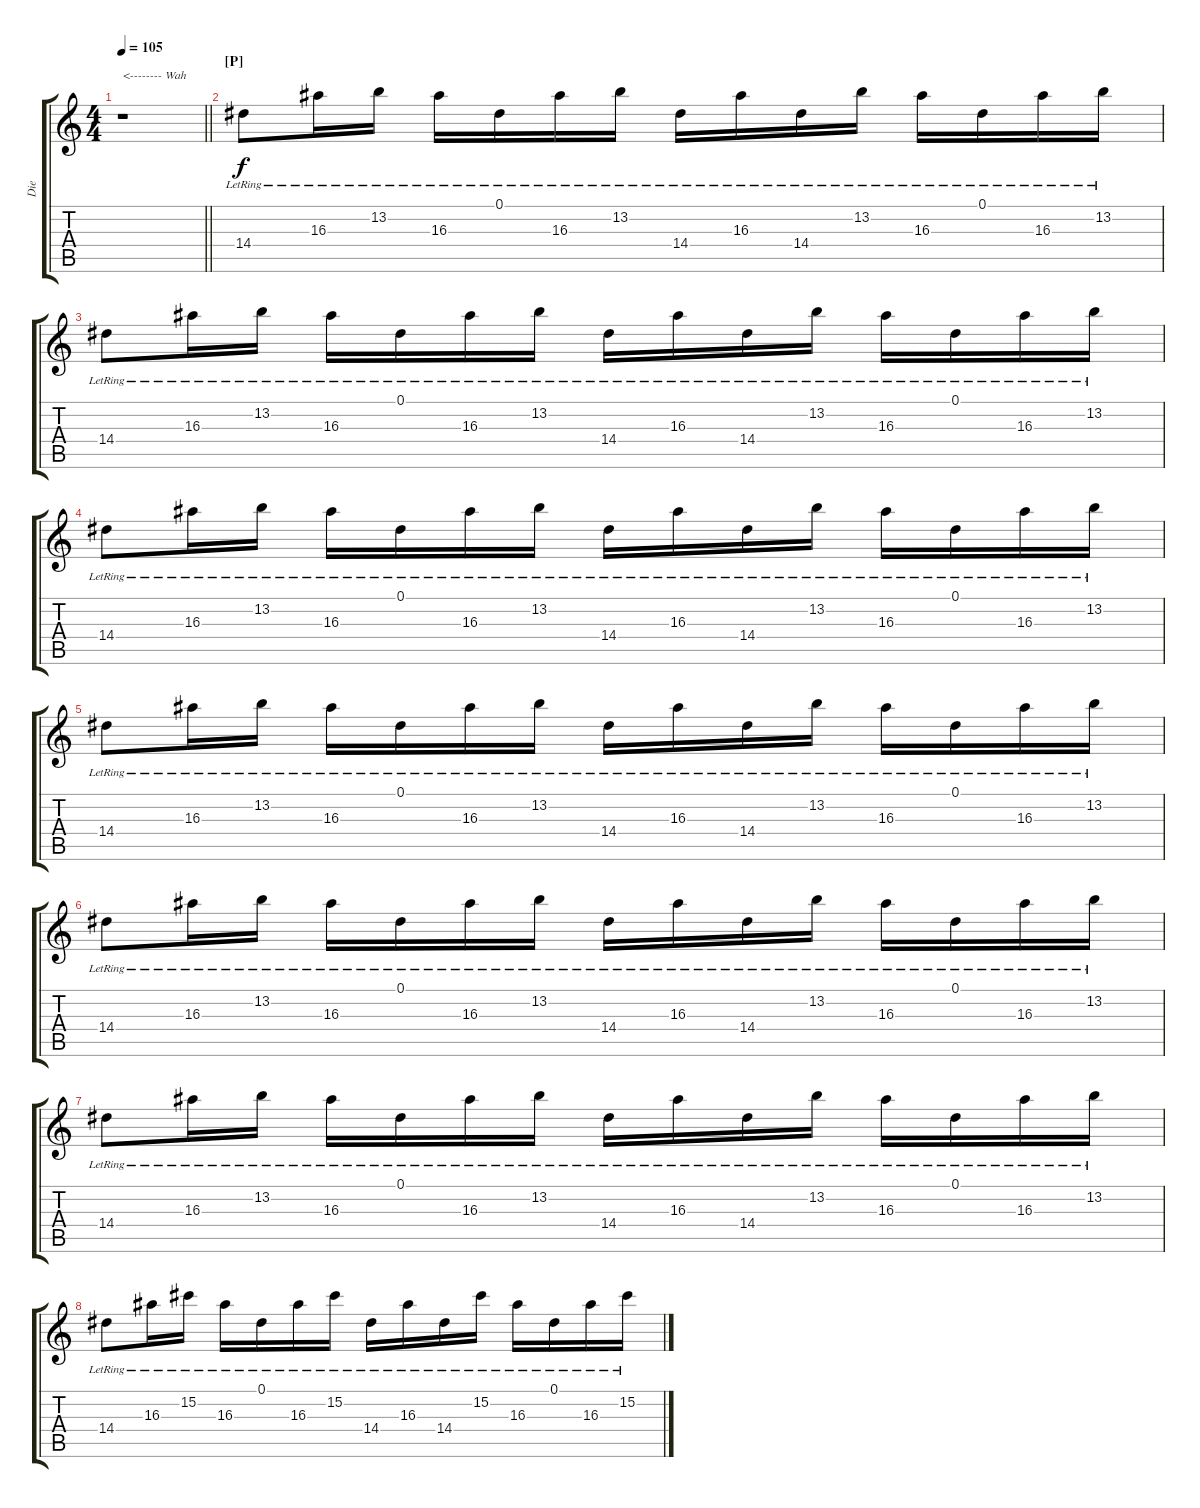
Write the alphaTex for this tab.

\track ("Die" "Die") {instrument acousticguitarsteel}
\staff {score tabs}
\tuning (Eb4 Bb3 Gb3 Db3 Ab2 Db2) {hide}
\ts (4 4)
\tempo 105
\clef g2
\barLineRight lightlight
\ks c
r.1{txt "<-------- Wah" dy f} |
\section ("" "[P]")
14.4{lr}.8{volume 10 instrument acousticguitarsteel} 16.3{lr}.16 13.2{lr}.16 16.3{lr}.16 0.1{lr}.16 16.3{lr}.16 13.2{lr}.16 14.4{lr}.16 16.3{lr}.16 14.4{lr}.16 13.2{lr}.16 16.3{lr}.16 0.1{lr}.16 16.3{lr}.16 13.2{lr}.16 |
14.4{lr}.8 16.3{lr}.16 13.2{lr}.16 16.3{lr}.16 0.1{lr}.16 16.3{lr}.16 13.2{lr}.16 14.4{lr}.16 16.3{lr}.16 14.4{lr}.16 13.2{lr}.16 16.3{lr}.16 0.1{lr}.16 16.3{lr}.16 13.2{lr}.16 |
14.4{lr}.8 16.3{lr}.16 13.2{lr}.16 16.3{lr}.16 0.1{lr}.16 16.3{lr}.16 13.2{lr}.16 14.4{lr}.16 16.3{lr}.16 14.4{lr}.16 13.2{lr}.16 16.3{lr}.16 0.1{lr}.16 16.3{lr}.16 13.2{lr}.16 |
14.4{lr}.8 16.3{lr}.16 13.2{lr}.16 16.3{lr}.16 0.1{lr}.16 16.3{lr}.16 13.2{lr}.16 14.4{lr}.16 16.3{lr}.16 14.4{lr}.16 13.2{lr}.16 16.3{lr}.16 0.1{lr}.16 16.3{lr}.16 13.2{lr}.16 |
14.4{lr}.8 16.3{lr}.16 13.2{lr}.16 16.3{lr}.16 0.1{lr}.16 16.3{lr}.16 13.2{lr}.16 14.4{lr}.16 16.3{lr}.16 14.4{lr}.16 13.2{lr}.16 16.3{lr}.16 0.1{lr}.16 16.3{lr}.16 13.2{lr}.16 |
14.4{lr}.8 16.3{lr}.16 13.2{lr}.16 16.3{lr}.16 0.1{lr}.16 16.3{lr}.16 13.2{lr}.16 14.4{lr}.16 16.3{lr}.16 14.4{lr}.16 13.2{lr}.16 16.3{lr}.16 0.1{lr}.16 16.3{lr}.16 13.2{lr}.16 |
14.4{lr}.8 16.3{lr}.16 15.2{lr}.16 16.3{lr}.16 0.1{lr}.16 16.3{lr}.16 15.2{lr}.16 14.4{lr}.16 16.3{lr}.16 14.4{lr}.16 15.2{lr}.16 16.3{lr}.16 0.1{lr}.16 16.3{lr}.16 15.2{lr}.16
